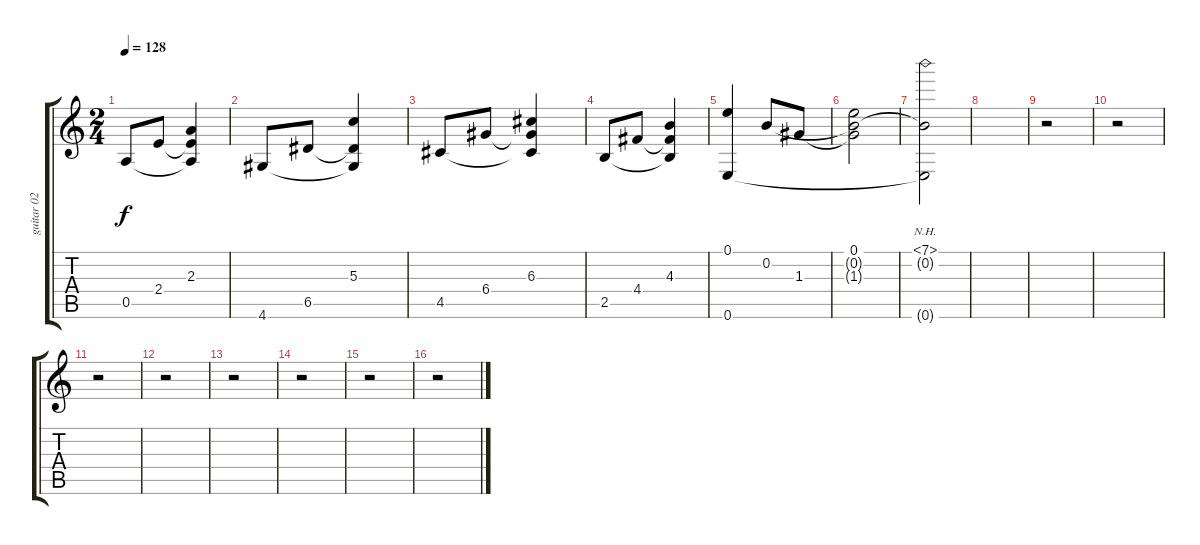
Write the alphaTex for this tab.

\track ("guitar 02" "guitar 02") {instrument acousticguitarsteel}
\staff {score tabs}
\tuning (E4 B3 G3 D3 A2 E2) {hide}
\ts (2 4)
\tempo 128
\clef g2
\ks c
0.5.8{dy f} 2.4.8 (2.3 2.4{t} 0.5{t}).4 |
4.6.8 6.5.8 (5.3 6.5{t} 4.6{t}).4 |
4.5.8 6.4.8 (6.3 6.4{t} 4.5{t}).4 |
2.5.8 4.4.8 (4.3 4.4{t} 2.5{t}).4 |
(0.1 0.6).4 0.2.8 1.3.8 |
(0.1 0.2{t} 1.3{t}).2 |
(7.1{nh} 0.2{t} 0.6{t}).2 |
|
r.2 |
r.2 |
r.2 |
r.2 |
r.2 |
r.2 |
r.2 |
r.2
